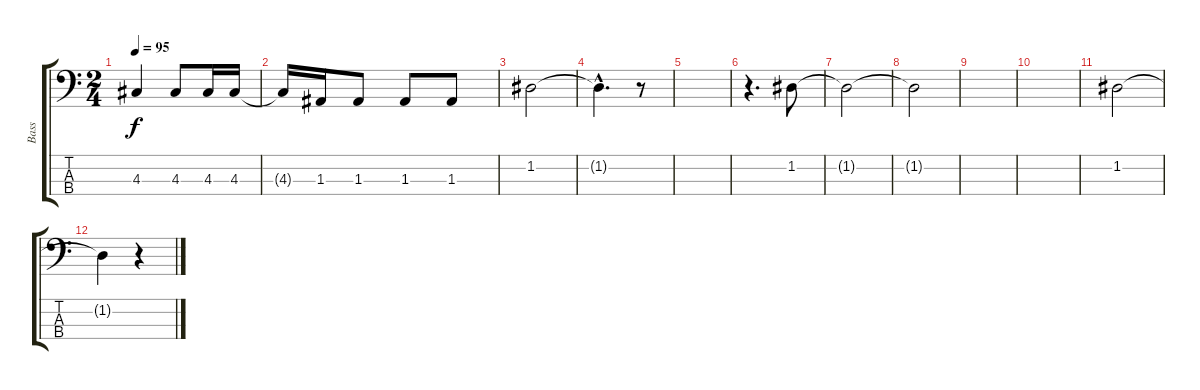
\track ("Bass" "Bass") {instrument electricbassfinger}
\staff {score tabs}
\tuning (G2 D2 A1 E1) {hide}
\ts (2 4)
\tempo 95
\clef f4
\ks c
4.3.4{dy f} 4.3.8 4.3.16 4.3.16 |
4.3{t}.16 1.3.16 1.3.8 1.3.8 1.3.8 |
1.2.2 |
1.2{hac t}.4{d} r.8 |
|
r.4{d} 1.2.8 |
1.2{t}.2 |
1.2{t}.2 |
|
|
1.2.2 |
1.2{t}.4 r.4
